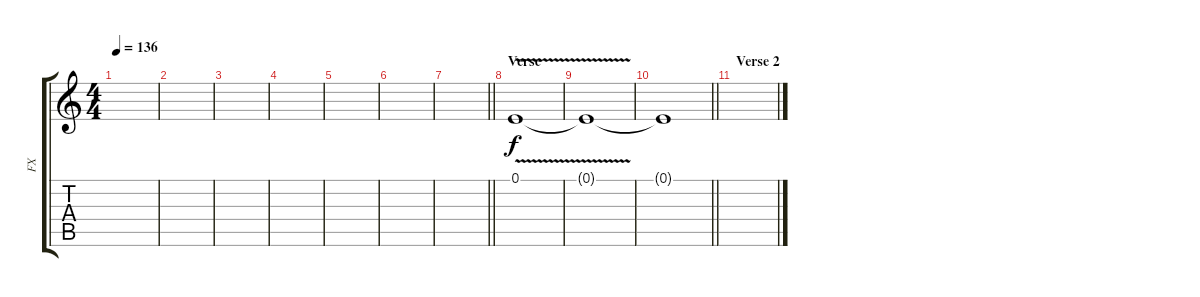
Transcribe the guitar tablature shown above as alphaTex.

\track ("FX" "FX") {instrument lead3calliope}
\staff {score tabs}
\tuning (E4 B3 G3 D3 A2 E2) {hide}
\ts (4 4)
\tempo 136
\clef g2
\ks c
|
|
|
|
|
|
\barLineRight lightlight
|
\section ("" "Verse")
0.1{v}.1 |
0.1{t}.1 |
\barLineRight lightlight
0.1{t}.1 |
\section ("" "Verse 2")
